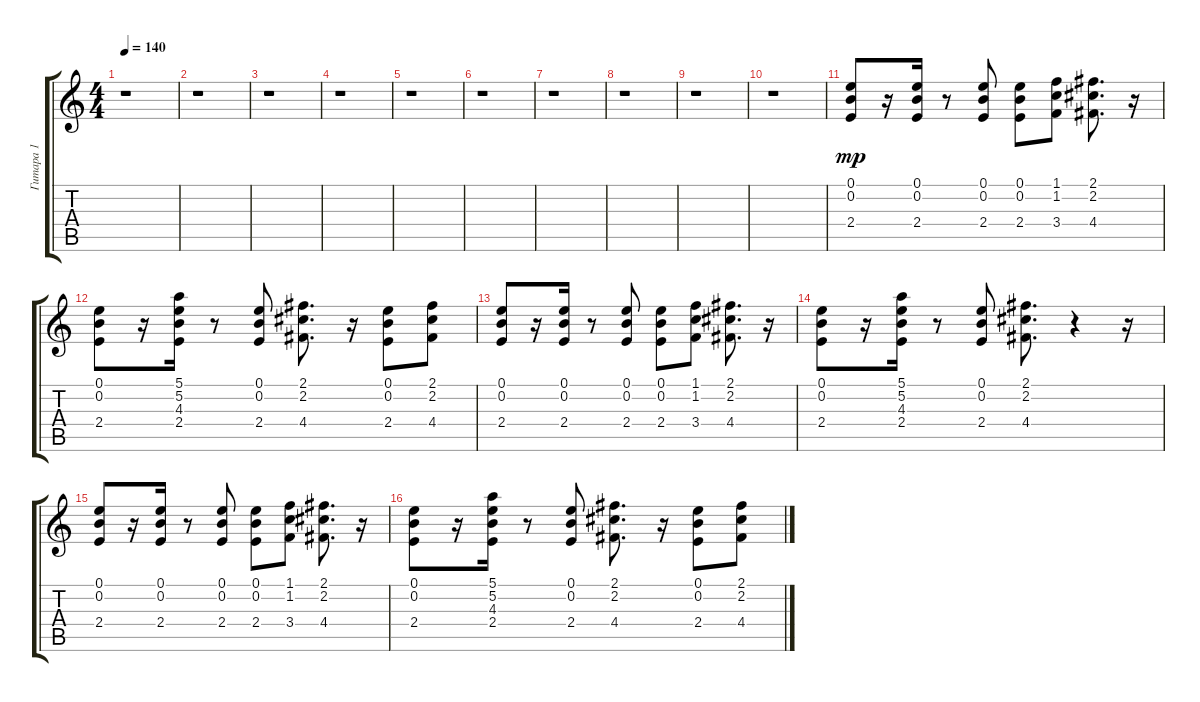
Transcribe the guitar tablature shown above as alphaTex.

\track ("Гитара 1" "Гитара 1") {instrument distortionguitar}
\staff {score tabs}
\tuning (E4 B3 G3 D3 A2 E2) {hide}
\ts (4 4)
\tempo 140
\clef g2
\ks c
r.1{dy mp} |
r.1 |
r.1 |
r.1 |
r.1 |
r.1 |
r.1 |
r.1 |
r.1 |
r.1 |
(0.1 0.2 2.4).8 r.16 (0.1 0.2 2.4).16 r.8 (0.1 0.2 2.4).8 (0.1 0.2 2.4).8 (1.1 1.2 3.4).8 (2.1 2.2 4.4).8{d} r.16 |
(0.1 0.2 2.4).8 r.16 (5.1 5.2 4.3 2.4).16 r.8 (0.1 0.2 2.4).8 (2.1 2.2 4.4).8{d} r.16 (0.1 0.2 2.4).8 (2.1 2.2 4.4).8 |
(0.1 0.2 2.4).8 r.16 (0.1 0.2 2.4).16 r.8 (0.1 0.2 2.4).8 (0.1 0.2 2.4).8 (1.1 1.2 3.4).8 (2.1 2.2 4.4).8{d} r.16 |
(0.1 0.2 2.4).8 r.16 (5.1 5.2 4.3 2.4).16 r.8 (0.1 0.2 2.4).8 (2.1 2.2 4.4).8{d} r.4 r.16 |
(0.1 0.2 2.4).8 r.16 (0.1 0.2 2.4).16 r.8 (0.1 0.2 2.4).8 (0.1 0.2 2.4).8 (1.1 1.2 3.4).8 (2.1 2.2 4.4).8{d} r.16 |
(0.1 0.2 2.4).8 r.16 (5.1 5.2 4.3 2.4).16 r.8 (0.1 0.2 2.4).8 (2.1 2.2 4.4).8{d} r.16 (0.1 0.2 2.4).8 (2.1 2.2 4.4).8
